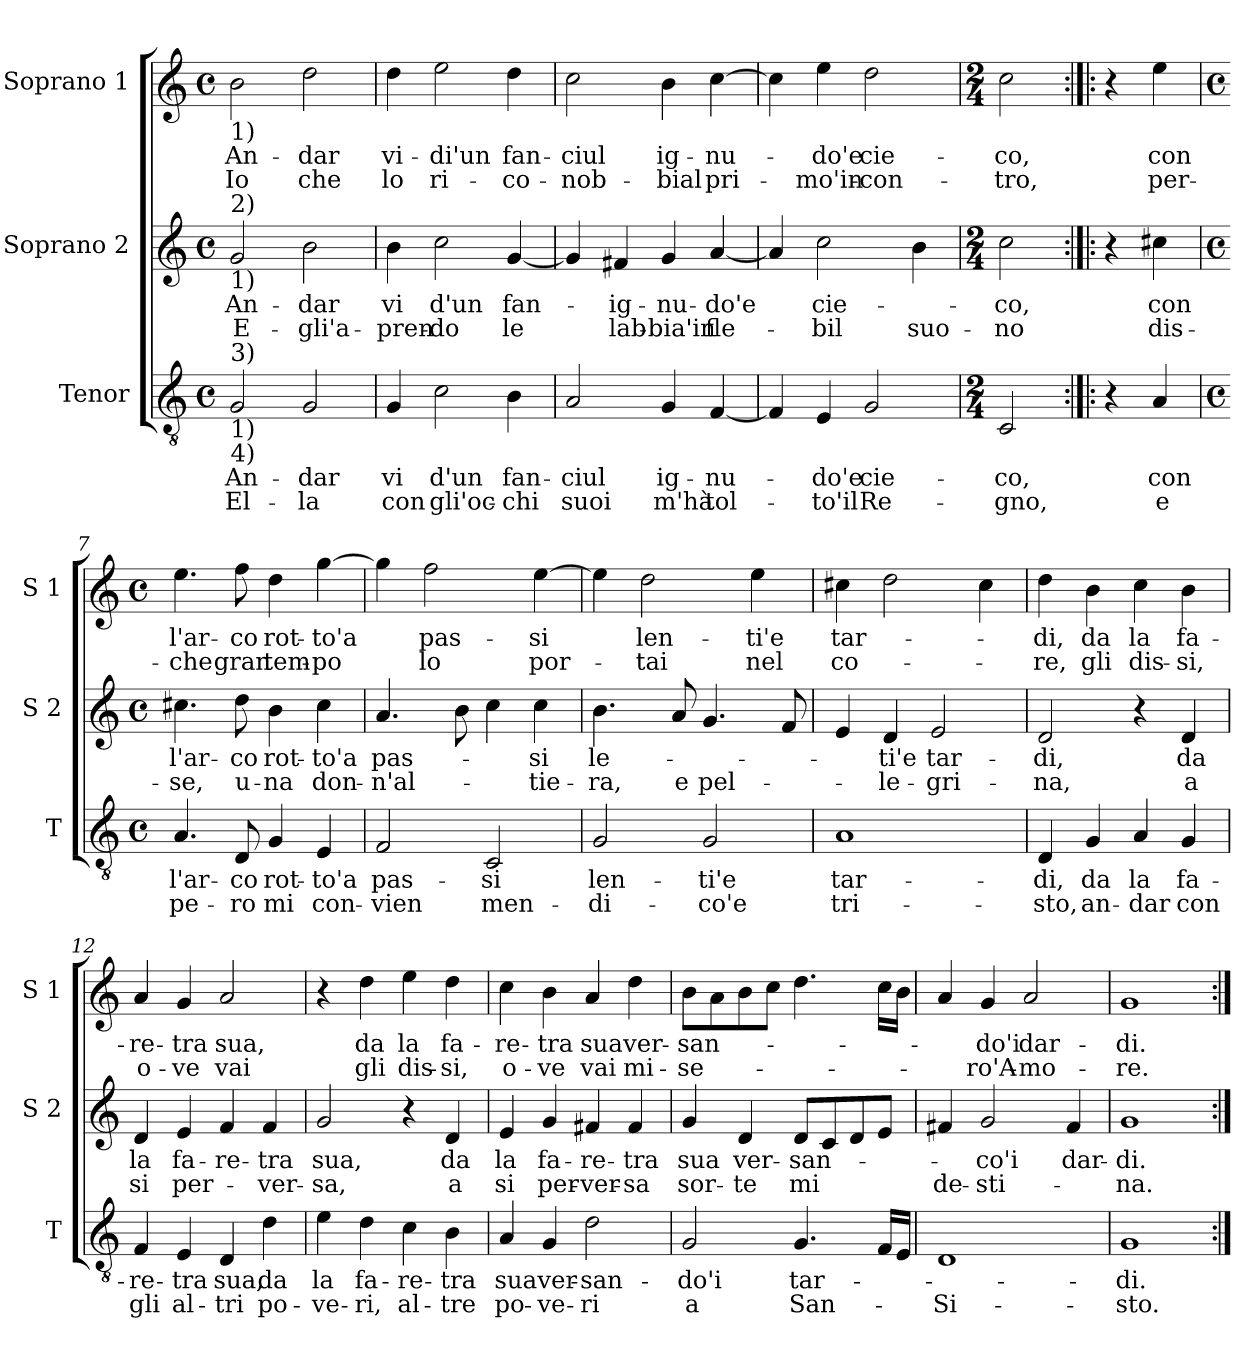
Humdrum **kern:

**kern	**text	**text	**kern	**text	**text	**kern	**text	**text
*part3	*part3	*part3	*part2	*part2	*part2	*part1	*part1	*part1
*staff3	*staff3	*staff3	*staff2	*staff2	*staff2	*staff1	*staff1	*staff1
*I"Tenor	*	*	*I"Soprano 2	*	*	*I"Soprano 1	*	*
*I'T	*	*	*I'S 2	*	*	*I'S 1	*	*
*clefGv2	*	*	*clefG2	*	*	*clefG2	*	*
*k[]	*	*	*k[]	*	*	*k[]	*	*
*C:	*	*	*C:	*	*	*C:	*	*
*M4/4	*	*	*M4/4	*	*	*M4/4	*	*
*met(c)	*	*	*met(c)	*	*	*met(c)	*	*
=1	=1	=1	=1	=1	=1	=1	=1	=1
!	!	!	!	!	!	!LO:TX:b:t=1)	!	!
!	!	!	!LO:TX:a:t=2)	!	!	!	!	!
!	!	!	!LO:TX:b:t=1)	!	!	!	!	!
!LO:TX:a:t=3)	!	!	!	!	!	!	!	!
!LO:TX:b:t=1)	!	!	!	!	!	!	!	!
!LO:TX:b:t=4)	!	!	!	!	!	!	!	!
!	!LO:LY:b	!LO:LY:b	!	!LO:LY:b	!LO:LY:b	!	!LO:LY:b	!LO:LY:b
2G/	An-	El-	2g/	An-	E-	2b\	An-	Io
!	!LO:LY:b	!LO:LY:b	!	!LO:LY:b	!LO:LY:b	!	!LO:LY:b	!LO:LY:b
2G/	-dar	-la	2b\	-dar	-gli'a-	2dd\	-dar	che
=2	=2	=2	=2	=2	=2	=2	=2	=2
!	!LO:LY:b	!LO:LY:b	!	!LO:LY:b	!LO:LY:b	!	!LO:LY:b	!LO:LY:b
4G/	vi	con	4b\	vi	-pren-	4dd\	vi-	lo
!	!LO:LY:b	!LO:LY:b	!	!LO:LY:b	!LO:LY:b	!	!LO:LY:b	!LO:LY:b
2c\	d'un	gli'oc-	2cc\	d'un	-do	2ee\	-di'un	ri-
!	!LO:LY:b	!LO:LY:b	!	!LO:LY:b	!LO:LY:b	!	!LO:LY:b	!LO:LY:b
4B\	fan-	-chi	[4g/	fan-	le	4dd\	fan-	-co-
=3	=3	=3	=3	=3	=3	=3	=3	=3
!	!LO:LY:b	!LO:LY:b	!	!	!	!	!LO:LY:b	!LO:LY:b
2A/	-ciul	suoi	4g/]	.	.	2cc\	-ciul	-nob-
!	!	!	!	!LO:LY:b	!LO:LY:b	!	!	!
.	.	.	4f#X/	ig-	lab-	.	.	.
!	!LO:LY:b	!LO:LY:b	!	!LO:LY:b	!LO:LY:b	!	!LO:LY:b	!LO:LY:b
4G/	ig-	m'hà	4g/	-nu-	-bia'in	4b\	ig-	-bial
!	!LO:LY:b	!LO:LY:b	!	!LO:LY:b	!LO:LY:b	!	!LO:LY:b	!LO:LY:b
[4F/	-nu-	tol-	[4a/	-do'e	fle-	[4cc\	-nu-	pri-
=4	=4	=4	=4	=4	=4	=4	=4	=4
4F/]	.	.	4a/]	.	.	4cc\]	.	.
!	!LO:LY:b	!LO:LY:b	!	!LO:LY:b	!LO:LY:b	!	!LO:LY:b	!LO:LY:b
4E/	-do'e	-to'il	2cc\	cie-	-bil	4ee\	-do'e	-mo'in-
!	!LO:LY:b	!LO:LY:b	!	!	!	!	!LO:LY:b	!LO:LY:b
2G/	cie-	Re-	.	.	.	2dd\	cie-	-con-
!	!	!	!	!	!LO:LY:b	!	!	!
.	.	.	4b\	.	suo-	.	.	.
!!LO:LB:g=z
=5	=5	=5	=5	=5	=5	=5	=5	=5
*M2/4	*	*	*M2/4	*	*	*M2/4	*	*
!	!LO:LY:b	!LO:LY:b	!	!LO:LY:b	!LO:LY:b	!	!LO:LY:b	!LO:LY:b
2C/	-co,	-gno,	2cc\	-co,	-no	2cc\	-co,	-tro,
=6:|!|:	=6:|!|:	=6:|!|:	=6:|!|:	=6:|!|:	=6:|!|:	=6:|!|:	=6:|!|:	=6:|!|:
4r	.	.	4r	.	.	4r	.	.
!	!LO:LY:b	!LO:LY:b	!	!LO:LY:b	!LO:LY:b	!	!LO:LY:b	!LO:LY:b
4A/	con	e	4cc#X\	con	dis-	4ee\	con	per-
=7	=7	=7	=7	=7	=7	=7	=7	=7
*M4/4	*	*	*M4/4	*	*	*M4/4	*	*
*met(c)	*	*	*met(c)	*	*	*met(c)	*	*
!	!LO:LY:b	!LO:LY:b	!	!LO:LY:b	!LO:LY:b	!	!LO:LY:b	!LO:LY:b
4.A/	l'ar-	pe-	4.cc#X\	l'ar-	-se,	4.ee\	l'ar-	-che
!	!LO:LY:b	!LO:LY:b	!	!LO:LY:b	!LO:LY:b	!	!LO:LY:b	!LO:LY:b
8D/	-co	-ro	8dd\	-co	u-	8ff\	-co	gran
!	!LO:LY:b	!LO:LY:b	!	!LO:LY:b	!LO:LY:b	!	!LO:LY:b	!LO:LY:b
4G/	rot-	mi	4b\	rot-	-na	4dd\	rot-	tem-
!	!LO:LY:b	!LO:LY:b	!	!LO:LY:b	!LO:LY:b	!	!LO:LY:b	!LO:LY:b
4E/	-to'a	con-	4cc#\	-to'a	don-	[4gg\	-to'a	-po
=8	=8	=8	=8	=8	=8	=8	=8	=8
!	!LO:LY:b	!LO:LY:b	!	!LO:LY:b	!LO:LY:b	!	!	!
2F/	pas-	-vien	4.a/	pas-	-n'al-	4gg\]	.	.
!	!	!	!	!	!	!	!LO:LY:b	!LO:LY:b
.	.	.	.	.	.	2ff\	pas-	lo
.	.	.	8b\	.	.	.	.	.
!	!LO:LY:b	!LO:LY:b	!	!	!	!	!	!
2C/	-si	men-	4cc\	.	.	.	.	.
!	!	!	!	!LO:LY:b	!LO:LY:b	!	!LO:LY:b	!LO:LY:b
.	.	.	4cc\	-si	-tie-	[4ee\	-si	por-
!!LO:PB:g=z
=9	=9	=9	=9	=9	=9	=9	=9	=9
!	!LO:LY:b	!LO:LY:b	!	!LO:LY:b	!LO:LY:b	!	!	!
2G/	len-	-di-	4.b\	le-	-ra,	4ee\]	.	.
!	!	!	!	!	!	!	!LO:LY:b	!LO:LY:b
.	.	.	.	.	.	2dd\	len-	-tai
!	!	!	!	!	!LO:LY:b	!	!	!
.	.	.	8a/	.	e	.	.	.
!	!LO:LY:b	!LO:LY:b	!	!	!LO:LY:b	!	!	!
2G/	-ti'e	-co'e	4.g/	.	pel-	.	.	.
!	!	!	!	!	!	!	!LO:LY:b	!LO:LY:b
.	.	.	.	.	.	4ee\	-ti'e	nel
.	.	.	8f/	.	.	.	.	.
=10	=10	=10	=10	=10	=10	=10	=10	=10
!	!LO:LY:b	!LO:LY:b	!	!	!	!	!LO:LY:b	!LO:LY:b
1A	tar-	tri-	4e/	.	.	4cc#X\	tar-	co-
!	!	!	!	!LO:LY:b	!LO:LY:b	!	!	!
.	.	.	4d/	-ti'e	-le-	2dd\	.	.
!	!	!	!	!LO:LY:b	!LO:LY:b	!	!	!
.	.	.	2e/	tar-	-gri-	.	.	.
.	.	.	.	.	.	4cc#\	.	.
=11	=11	=11	=11	=11	=11	=11	=11	=11
!	!LO:LY:b	!LO:LY:b	!	!LO:LY:b	!LO:LY:b	!	!LO:LY:b	!LO:LY:b
4D/	-di,	-sto,	2d/	-di,	-na,	4dd\	-di,	-re,
!	!LO:LY:b	!LO:LY:b	!	!	!	!	!LO:LY:b	!LO:LY:b
4G/	da	an-	.	.	.	4b\	da	gli
!	!LO:LY:b	!LO:LY:b	!	!	!	!	!LO:LY:b	!LO:LY:b
4A/	la	-dar	4r	.	.	4cc\	la	dis-
!	!LO:LY:b	!LO:LY:b	!	!LO:LY:b	!LO:LY:b	!	!LO:LY:b	!LO:LY:b
4G/	fa-	con	4d/	da	a	4b\	fa-	-si,
=12	=12	=12	=12	=12	=12	=12	=12	=12
!	!LO:LY:b	!LO:LY:b	!	!LO:LY:b	!LO:LY:b	!	!LO:LY:b	!LO:LY:b
4F/	-re-	gli	4d/	la	si	4a/	-re-	o-
!	!LO:LY:b	!LO:LY:b	!	!LO:LY:b	!LO:LY:b	!	!LO:LY:b	!LO:LY:b
4E/	-tra	al-	4e/	fa-	per-	4g/	-tra	-ve
!	!LO:LY:b	!LO:LY:b	!	!LO:LY:b	!	!	!LO:LY:b	!LO:LY:b
4D/	sua,	-tri	4f/	-re-	.	2a/	sua,	vai
!	!LO:LY:b	!LO:LY:b	!	!LO:LY:b	!LO:LY:b	!	!	!
4d\	da	po-	4f/	-tra	-ver-	.	.	.
!!LO:LB:g=z
=13	=13	=13	=13	=13	=13	=13	=13	=13
!	!LO:LY:b	!LO:LY:b	!	!LO:LY:b	!LO:LY:b	!	!	!
4e\	la	-ve-	2g/	sua,	-sa,	4r	.	.
!	!LO:LY:b	!LO:LY:b	!	!	!	!	!LO:LY:b	!LO:LY:b
4d\	fa-	-ri,	.	.	.	4dd\	da	gli
!	!LO:LY:b	!LO:LY:b	!	!	!	!	!LO:LY:b	!LO:LY:b
4c\	-re-	al-	4r	.	.	4ee\	la	dis-
!	!LO:LY:b	!LO:LY:b	!	!LO:LY:b	!LO:LY:b	!	!LO:LY:b	!LO:LY:b
4B\	-tra	-tre	4d/	da	a	4dd\	fa-	-si,
=14	=14	=14	=14	=14	=14	=14	=14	=14
!	!LO:LY:b	!LO:LY:b	!	!LO:LY:b	!LO:LY:b	!	!LO:LY:b	!LO:LY:b
4A/	sua	po-	4e/	la	si	4cc\	-re-	o-
!	!LO:LY:b	!LO:LY:b	!	!LO:LY:b	!LO:LY:b	!	!LO:LY:b	!LO:LY:b
4G/	ver-	-ve-	4g/	fa-	per-	4b\	-tra	-ve
!	!LO:LY:b	!LO:LY:b	!	!LO:LY:b	!LO:LY:b	!	!LO:LY:b	!LO:LY:b
2d\	-san-	-ri	4f#X/	-re-	-ver-	4a/	sua	vai
!	!	!	!	!LO:LY:b	!LO:LY:b	!	!LO:LY:b	!LO:LY:b
.	.	.	4f#/	-tra	-sa	4dd\	ver-	mi-
=15	=15	=15	=15	=15	=15	=15	=15	=15
!	!LO:LY:b	!LO:LY:b	!	!LO:LY:b	!LO:LY:b	!	!LO:LY:b	!LO:LY:b
2G/	-do'i	a	4g/	sua	sor-	8b\L	-san-	-se-
.	.	.	.	.	.	8a\	.	.
!	!	!	!	!LO:LY:b	!LO:LY:b	!	!	!
.	.	.	4d/	ver-	-te	8b\	.	.
.	.	.	.	.	.	8cc\J	.	.
!	!LO:LY:b	!LO:LY:b	!	!LO:LY:b	!LO:LY:b	!	!	!
4.G/	tar-	San-	8d/L	-san-	mi	4.dd\	.	.
.	.	.	8c/	.	.	.	.	.
.	.	.	8d/	.	.	.	.	.
16F/LL	.	.	8e/J	.	.	16cc\LL	.	.
16E/JJ	.	.	.	.	.	16b\JJ	.	.
=16	=16	=16	=16	=16	=16	=16	=16	=16
!	!	!LO:LY:b	!	!	!LO:LY:b	!	!	!
1D	.	-Si-	4f#X/	.	de-	4a/	.	.
!	!	!	!	!LO:LY:b	!LO:LY:b	!	!LO:LY:b	!LO:LY:b
.	.	.	2g/	-co'i	-sti-	4g/	-do'i	-ro'A-
!	!	!	!	!	!	!	!LO:LY:b	!LO:LY:b
.	.	.	.	.	.	2a/	dar-	-mo-
!	!	!	!	!LO:LY:b	!	!	!	!
.	.	.	4f#/	dar-	.	.	.	.
=17	=17	=17	=17	=17	=17	=17	=17	=17
!	!LO:LY:b	!LO:LY:b	!	!LO:LY:b	!LO:LY:b	!	!LO:LY:b	!LO:LY:b
1G	-di.	-sto.	1g	-di.	-na.	1g	-di.	-re.
=:|!	=:|!	=:|!	=:|!	=:|!	=:|!	=:|!	=:|!	=:|!
*-	*-	*-	*-	*-	*-	*-	*-	*-
